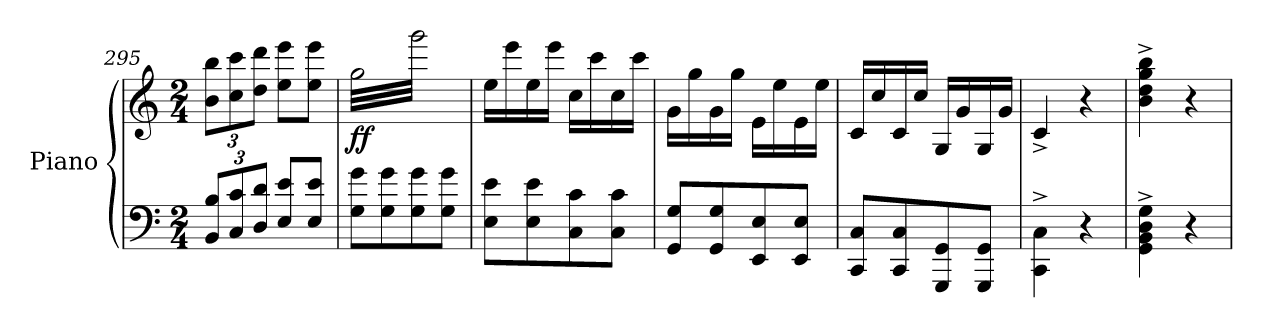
**kern	**kern	**dynam
*part1	*part1	*part1
*staff2	*staff1	*staff1/2
*I"Piano	*	*
*I'Pno.	*	*
*clefF4	*clefG2	*
*k[]	*k[]	*
*M2/4	*M2/4	*
*Xbrackettup	*Xbrackettup	*
=295	=295	=295
12BB/ 12B/L	12b\ 12bb\L	.
12C/ 12c/	12cc\ 12ccc\	.
12D/ 12d/J	12dd\ 12ddd\J	.
8E/ 8e/L	8ee\ 8eee\L	.
8E/ 8e/J	8ee\ 8eee\J	.
!!LO:LB:g=z
=296	=296	=296
!	!	!LO:DY:b
*	*tremolo	*
8G\ 8g\L	32gg\LLL	ff
.	32ggg\	.
.	32gg\	.
.	32ggg\	.
8G\ 8g\	32gg\	.
.	32ggg\	.
.	32gg\	.
.	32ggg\	.
8G\ 8g\	32gg\	.
.	32ggg\	.
.	32gg\	.
.	32ggg\	.
8G\ 8g\J	32gg\	.
.	32ggg\	.
.	32gg\	.
.	32ggg\JJJ	.
*	*Xtremolo	*
=297	=297	=297
8E\ 8e\L	16ee\LL	.
.	.	.
.	16eee\	.
.	.	.
8E\ 8e\	16ee\	.
.	.	.
.	16eee\JJ	.
.	.	.
8C\ 8c\	16cc\LL	.
.	16ccc\	.
8C\ 8c\J	16cc\	.
.	16ccc\JJ	.
=298	=298	=298
8GG/ 8G/L	16g\LL	.
.	16gg\	.
8GG/ 8G/	16g\	.
.	16gg\JJ	.
8EE/ 8E/	16e\LL	.
.	16ee\	.
8EE/ 8E/J	16e\	.
.	16ee\JJ	.
=299	=299	=299
8CC/ 8C/L	16c/LL	.
.	16cc/	.
8CC/ 8C/	16c/	.
.	16cc/JJ	.
8GGG/ 8GG/	16G/LL	.
.	16g/	.
8GGG/ 8GG/J	16G/	.
.	16g/JJ	.
=300	=300	=300
4CC\^ 4C\^	4c^/	.
4r	4r	.
=301	=301	=301
4GG\^ 4BB\^ 4D\^ 4G\^	4b\^ 4dd\^ 4gg\^ 4bb\^	.
4r	4r	.
=	=	=
*-	*-	*-
